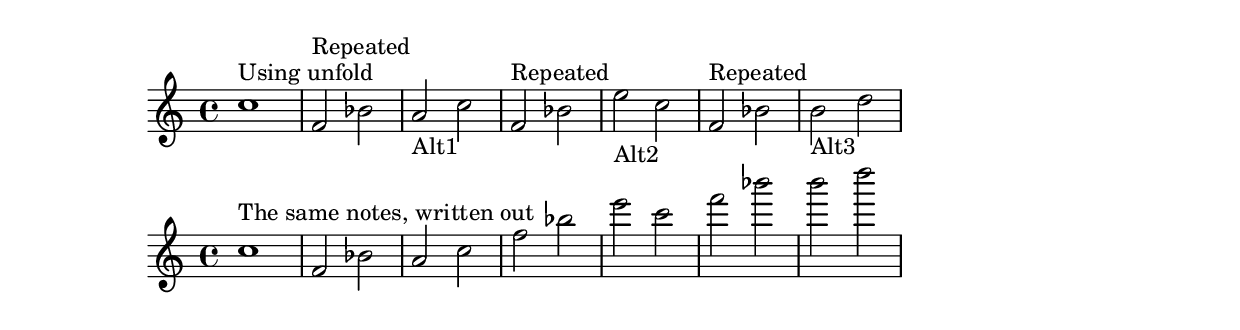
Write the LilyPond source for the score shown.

\header {
  texidoc = "Using repeat unfold within a relative block gives a
different result from writing the notes out in full.  The first
system has all the notes within the stave.  In the second, the
notes get progressively higher."
  }
\version "2.16.0"

\relative c' {
  c'1^"Using unfold"
  \repeat unfold 3 { f,2^"Repeated" bes2 }
  \alternative { { a2_"Alt1" c } { e_"Alt2" c } { b_"Alt3" d } }
}

\relative c' {
  c'1^"The same notes, written out"
  f,2 bes2 a2 c f2 bes2 e c f2 bes2 b d
}
